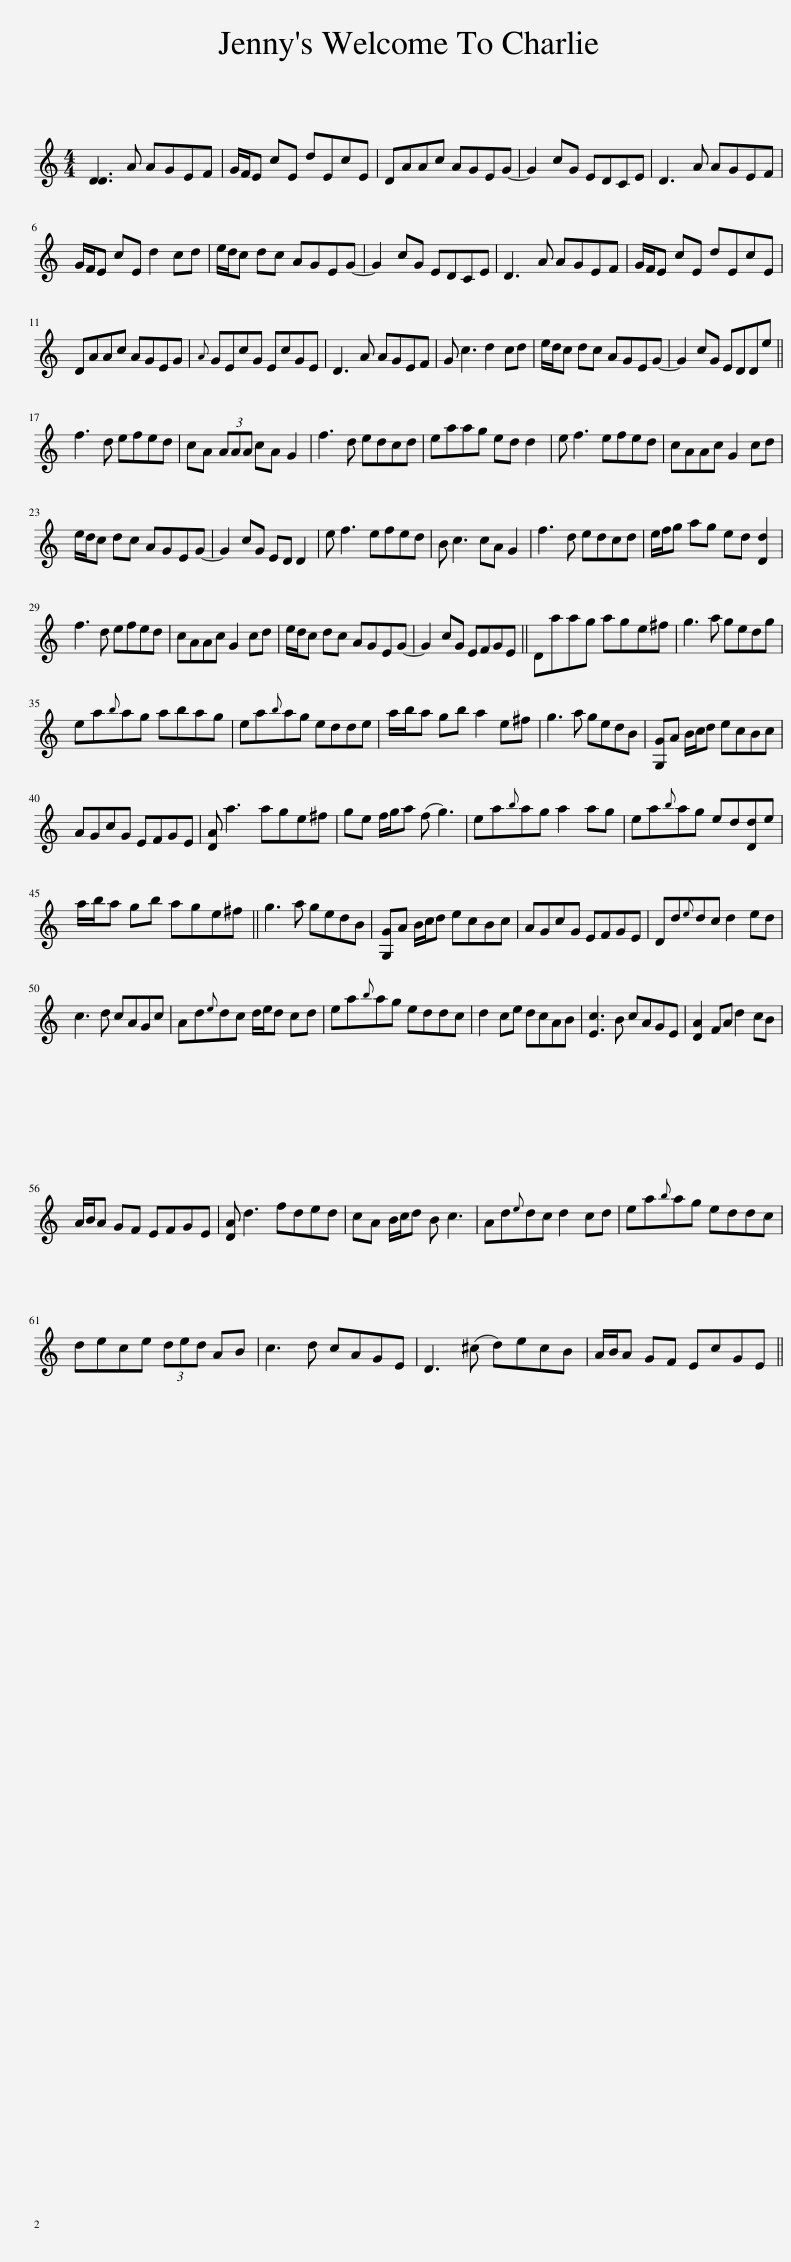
X:1
L:1/8
M:4/4
I:linebreak $
K:C
V:1 treble
V:1
 [DD]3 A AGEF | G/F/E cE dEcE | DAAc AGEG- | G2 cG EDCE | D3 A AGEF |$ %5
 G/F/E cE d2 cd | e/d/c dc AGEG- | G2 cG EDCE | D3 A AGEF | G/F/E cE dEcE |$ %10
 DAAc AGEG |{A} GEcG EcGE | D3 A AGEF | G c3 d2 cd | e/d/c dc AGEG- | %15
 G2 cG EDDe ||$ f3 d efed | cA (3AAA cA G2 | f3 d edcd | eaag ed d2 | %20
 e f3 efed | cAAc G2 cd |$ e/d/c dc AGEG- | G2 cG ED D2 | e f3 efed | %25
 B c3 cA G2 | f3 d edcd | e/f/g ag ed [Dd]2 |$ f3 d efed | cAAc G2 cd | %30
 e/d/c dc AGEG- | G2 cG EFGE || Daag age^f | g3 a gedg |$ ea{b}ag abag | %35
 ea{b}ag edde | a/b/a gb a2 e^f | g3 a gedB | [G,G]A B/c/d ecBc |$ AGcG EFGE | %40
 [DA] a3 age^f | ge f/g/a (f g3) | ea{b}ag a2 ag | ea{b}ag ed[Dd]e |$ a/b/a gb age^f || %45
 g3 a gedB | [G,G]A B/c/d ecBc | AGcG EFGE | Dd{e}dc d2 ed |$ c3 d cAGc | %50
 Ad{e}dc d/e/d cd | ea{b}ag eddc | d2 ce dcAB | [Ec]3 B cAGE | [DA]2 FA d2 cB |$ %55
 A/B/A GF EFGE | [DA] d3 fded | cA B/c/d B c3 | Ad{e}dc d2 cd | ea{b}ag eddc |$ %60
 dece (3ded AB | c3 d cAGE | D3 (^c d)ecB | A/B/A GF EcGE || %64
